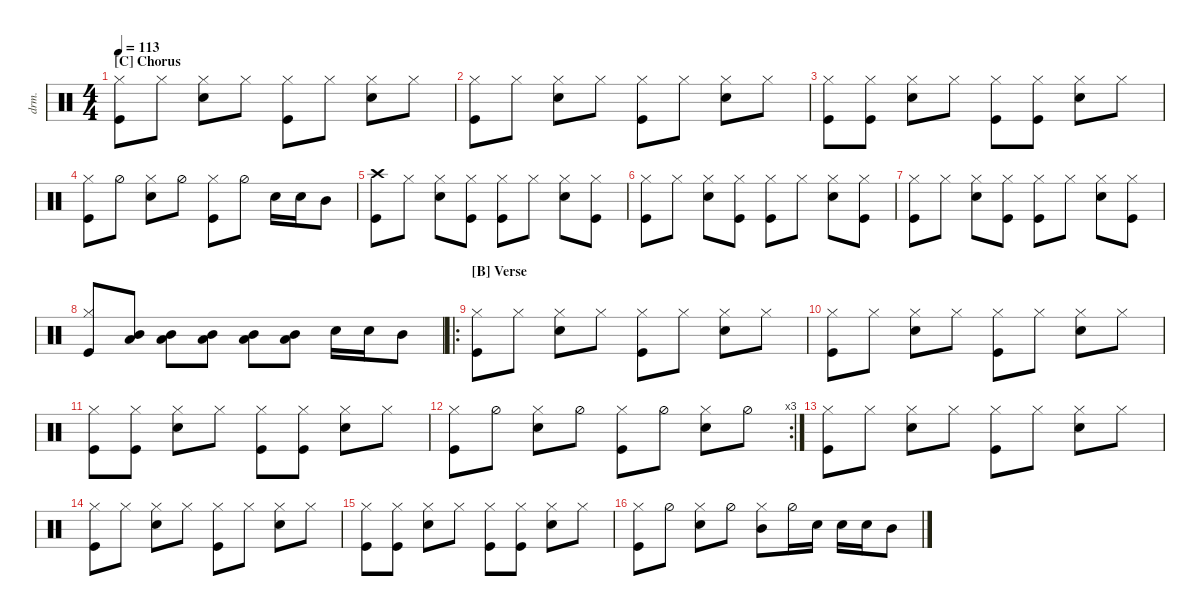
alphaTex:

\defaultSystemsLayout 4
\hideDynamics
\bracketExtendMode nobrackets
\otherSystemsTrackNameOrientation horizontal
\track ("Drumkit" "drm.") {instrument percussion}
\staff {score}
\articulation defaults
\ts (4 4)
\section ("C" "Chorus")
\tempo 113
\clef neutral
\ks c
("Hi-Hat (closed)" "Kick (hit)").8{dy mf} "Hi-Hat (closed)".8 ("Hi-Hat (closed)" "Snare (hit) 2").8 "Hi-Hat (closed)".8 ("Hi-Hat (closed)" "Kick (hit)").8 "Hi-Hat (closed)".8 ("Hi-Hat (closed)" "Snare (hit) 2").8 "Hi-Hat (closed)".8 |
("Hi-Hat (closed)" "Kick (hit)").8 "Hi-Hat (closed)".8 ("Hi-Hat (closed)" "Snare (hit) 2").8 "Hi-Hat (closed)".8 ("Hi-Hat (closed)" "Kick (hit)").8 "Hi-Hat (closed)".8 ("Hi-Hat (closed)" "Snare (hit) 2").8 "Hi-Hat (closed)".8 |
("Hi-Hat (closed)" "Kick (hit)").8 ("Hi-Hat (closed)" "Kick (hit)").8 ("Hi-Hat (closed)" "Snare (hit) 2").8 "Hi-Hat (closed)".8 ("Hi-Hat (closed)" "Kick (hit)").8 ("Hi-Hat (closed)" "Kick (hit)").8 ("Hi-Hat (closed)" "Snare (hit) 2").8 "Hi-Hat (closed)".8 |
("Hi-Hat (closed)" "Kick (hit)").8 "Hi-Hat (half)".8 ("Hi-Hat (closed)" "Snare (hit) 2").8 "Hi-Hat (half)".8 ("Hi-Hat (closed)" "Kick (hit)").8 "Hi-Hat (half)".8 "Snare (hit) 2".16 "Snare (hit) 2".16 "Mid Tom (hit)".8 |
("Crash high (hit)" "Kick (hit)").8 "Hi-Hat (closed)".8 ("Hi-Hat (closed)" "Snare (hit) 2").8 ("Hi-Hat (closed)" "Kick (hit)").8 ("Hi-Hat (closed)" "Kick (hit)").8 "Hi-Hat (closed)".8 ("Hi-Hat (closed)" "Snare (hit) 2").8 ("Hi-Hat (closed)" "Kick (hit)").8 |
("Kick (hit)" "Hi-Hat (closed)").8 "Hi-Hat (closed)".8 ("Hi-Hat (closed)" "Snare (hit) 2").8 ("Hi-Hat (closed)" "Kick (hit)").8 ("Hi-Hat (closed)" "Kick (hit)").8 "Hi-Hat (closed)".8 ("Hi-Hat (closed)" "Snare (hit) 2").8 ("Hi-Hat (closed)" "Kick (hit)").8 |
("Kick (hit)" "Hi-Hat (closed)").8 "Hi-Hat (closed)".8 ("Hi-Hat (closed)" "Snare (hit) 2").8 ("Hi-Hat (closed)" "Kick (hit)").8 ("Hi-Hat (closed)" "Kick (hit)").8 "Hi-Hat (closed)".8 ("Hi-Hat (closed)" "Snare (hit) 2").8 ("Hi-Hat (closed)" "Kick (hit)").8 |
("Kick (hit)" "Hi-Hat (closed)").8 ("Mid Tom (hit)" "Low Tom (hit)").8{dy p} ("Mid Tom (hit)" "Low Tom (hit)").8{beam invert} ("Mid Tom (hit)" "Low Tom (hit)").8{dy mp} ("Mid Tom (hit)" "Low Tom (hit)").8{dy mf beam invert} ("Mid Tom (hit)" "Low Tom (hit)").8 "Snare (hit) 2".16 "Snare (hit) 2".16 "Mid Tom (hit)".8 |
\ro
\section ("B" "Verse")
("Hi-Hat (closed)" "Kick (hit)").8 "Hi-Hat (closed)".8 ("Hi-Hat (closed)" "Snare (hit) 2").8 "Hi-Hat (closed)".8 ("Hi-Hat (closed)" "Kick (hit)").8 "Hi-Hat (closed)".8 ("Hi-Hat (closed)" "Snare (hit) 2").8 "Hi-Hat (closed)".8 |
("Hi-Hat (closed)" "Kick (hit)").8 "Hi-Hat (closed)".8 ("Hi-Hat (closed)" "Snare (hit) 2").8 "Hi-Hat (closed)".8 ("Hi-Hat (closed)" "Kick (hit)").8 "Hi-Hat (closed)".8 ("Hi-Hat (closed)" "Snare (hit) 2").8 "Hi-Hat (closed)".8 |
("Hi-Hat (closed)" "Kick (hit)").8 ("Hi-Hat (closed)" "Kick (hit)").8 ("Hi-Hat (closed)" "Snare (hit) 2").8 "Hi-Hat (closed)".8 ("Hi-Hat (closed)" "Kick (hit)").8 ("Hi-Hat (closed)" "Kick (hit)").8 ("Hi-Hat (closed)" "Snare (hit) 2").8 "Hi-Hat (closed)".8 |
\rc 3
("Hi-Hat (closed)" "Kick (hit)").8 "Hi-Hat (half)".8 ("Hi-Hat (closed)" "Snare (hit) 2").8 "Hi-Hat (half)".8 ("Hi-Hat (closed)" "Kick (hit)").8 "Hi-Hat (half)".8 ("Hi-Hat (closed)" "Snare (hit) 2").8 "Hi-Hat (half)".8 |
("Hi-Hat (closed)" "Kick (hit)").8 "Hi-Hat (closed)".8 ("Hi-Hat (closed)" "Snare (hit) 2").8 "Hi-Hat (closed)".8 ("Hi-Hat (closed)" "Kick (hit)").8 "Hi-Hat (closed)".8 ("Hi-Hat (closed)" "Snare (hit) 2").8 "Hi-Hat (closed)".8 |
("Hi-Hat (closed)" "Kick (hit)").8 "Hi-Hat (closed)".8 ("Hi-Hat (closed)" "Snare (hit) 2").8 "Hi-Hat (closed)".8 ("Hi-Hat (closed)" "Kick (hit)").8 "Hi-Hat (closed)".8 ("Hi-Hat (closed)" "Snare (hit) 2").8 "Hi-Hat (closed)".8 |
("Hi-Hat (closed)" "Kick (hit)").8 ("Hi-Hat (closed)" "Kick (hit)").8 ("Hi-Hat (closed)" "Snare (hit) 2").8 "Hi-Hat (closed)".8 ("Hi-Hat (closed)" "Kick (hit)").8 ("Hi-Hat (closed)" "Kick (hit)").8 ("Hi-Hat (closed)" "Snare (hit) 2").8 "Hi-Hat (closed)".8 |
("Hi-Hat (closed)" "Kick (hit)").8 "Hi-Hat (half)".8 ("Hi-Hat (closed)" "Snare (hit) 2").8 "Hi-Hat (half)".8 ("Hi-Hat (closed)" "Mid Tom (hit)").8 "Hi-Hat (half)".16 "Snare (hit) 2".16 "Snare (hit) 2".16 "Snare (hit) 2".16 "Mid Tom (hit)".8
